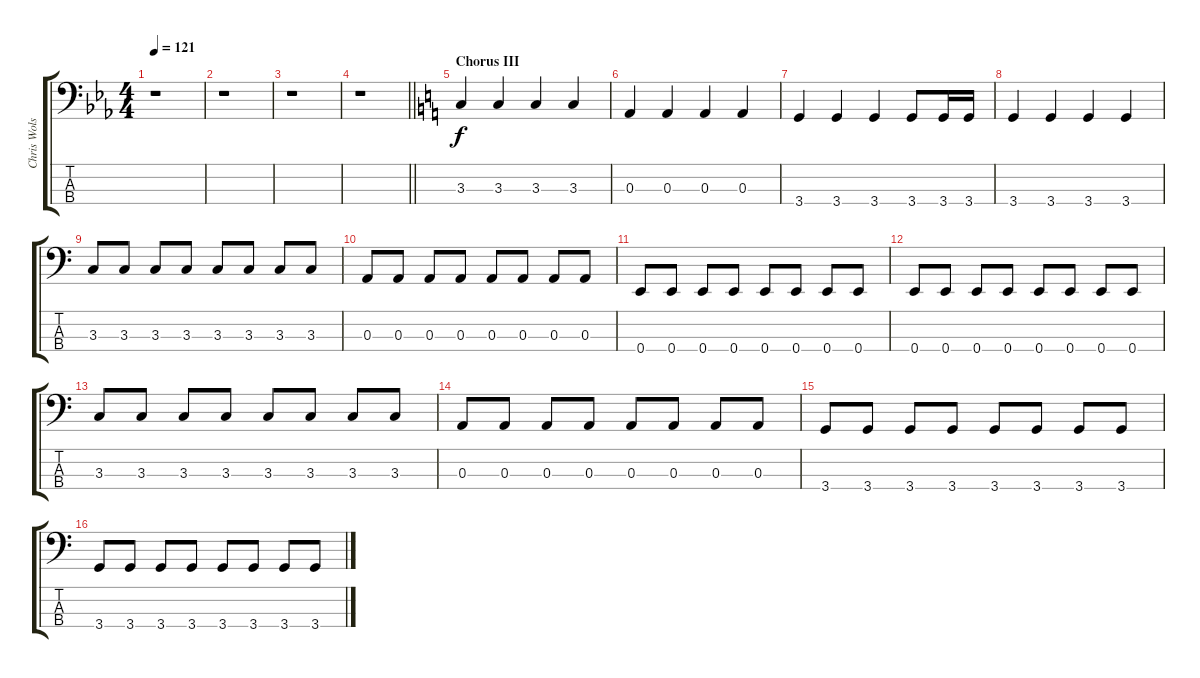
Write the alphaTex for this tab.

\track ("Chris Wolstenholme - Bass" "Chris Wols") {instrument fretlessbass}
\staff {score tabs}
\tuning (G2 D2 A1 E1) {hide}
\ts (4 4)
\tempo 121
\clef f4
\ks eb
r.1{dy f} |
r.1 |
r.1 |
\barLineRight lightlight
r.1 |
\section ("" "Chorus III")
\ks c
3.3.4 3.3.4 3.3.4 3.3.4 |
0.3.4 0.3.4 0.3.4 0.3.4 |
3.4.4 3.4.4 3.4.4 3.4.8 3.4.16 3.4.16 |
3.4.4 3.4.4 3.4.4 3.4.4 |
3.3.8 3.3.8 3.3.8 3.3.8 3.3.8 3.3.8 3.3.8 3.3.8 |
0.3.8 0.3.8 0.3.8 0.3.8 0.3.8 0.3.8 0.3.8 0.3.8 |
0.4.8 0.4.8 0.4.8 0.4.8 0.4.8 0.4.8 0.4.8 0.4.8 |
0.4.8 0.4.8 0.4.8 0.4.8 0.4.8 0.4.8 0.4.8 0.4.8 |
3.3.8 3.3.8 3.3.8 3.3.8 3.3.8 3.3.8 3.3.8 3.3.8 |
0.3.8 0.3.8 0.3.8 0.3.8 0.3.8 0.3.8 0.3.8 0.3.8 |
3.4.8 3.4.8 3.4.8 3.4.8 3.4.8 3.4.8 3.4.8 3.4.8 |
3.4.8 3.4.8 3.4.8 3.4.8 3.4.8 3.4.8 3.4.8 3.4.8
